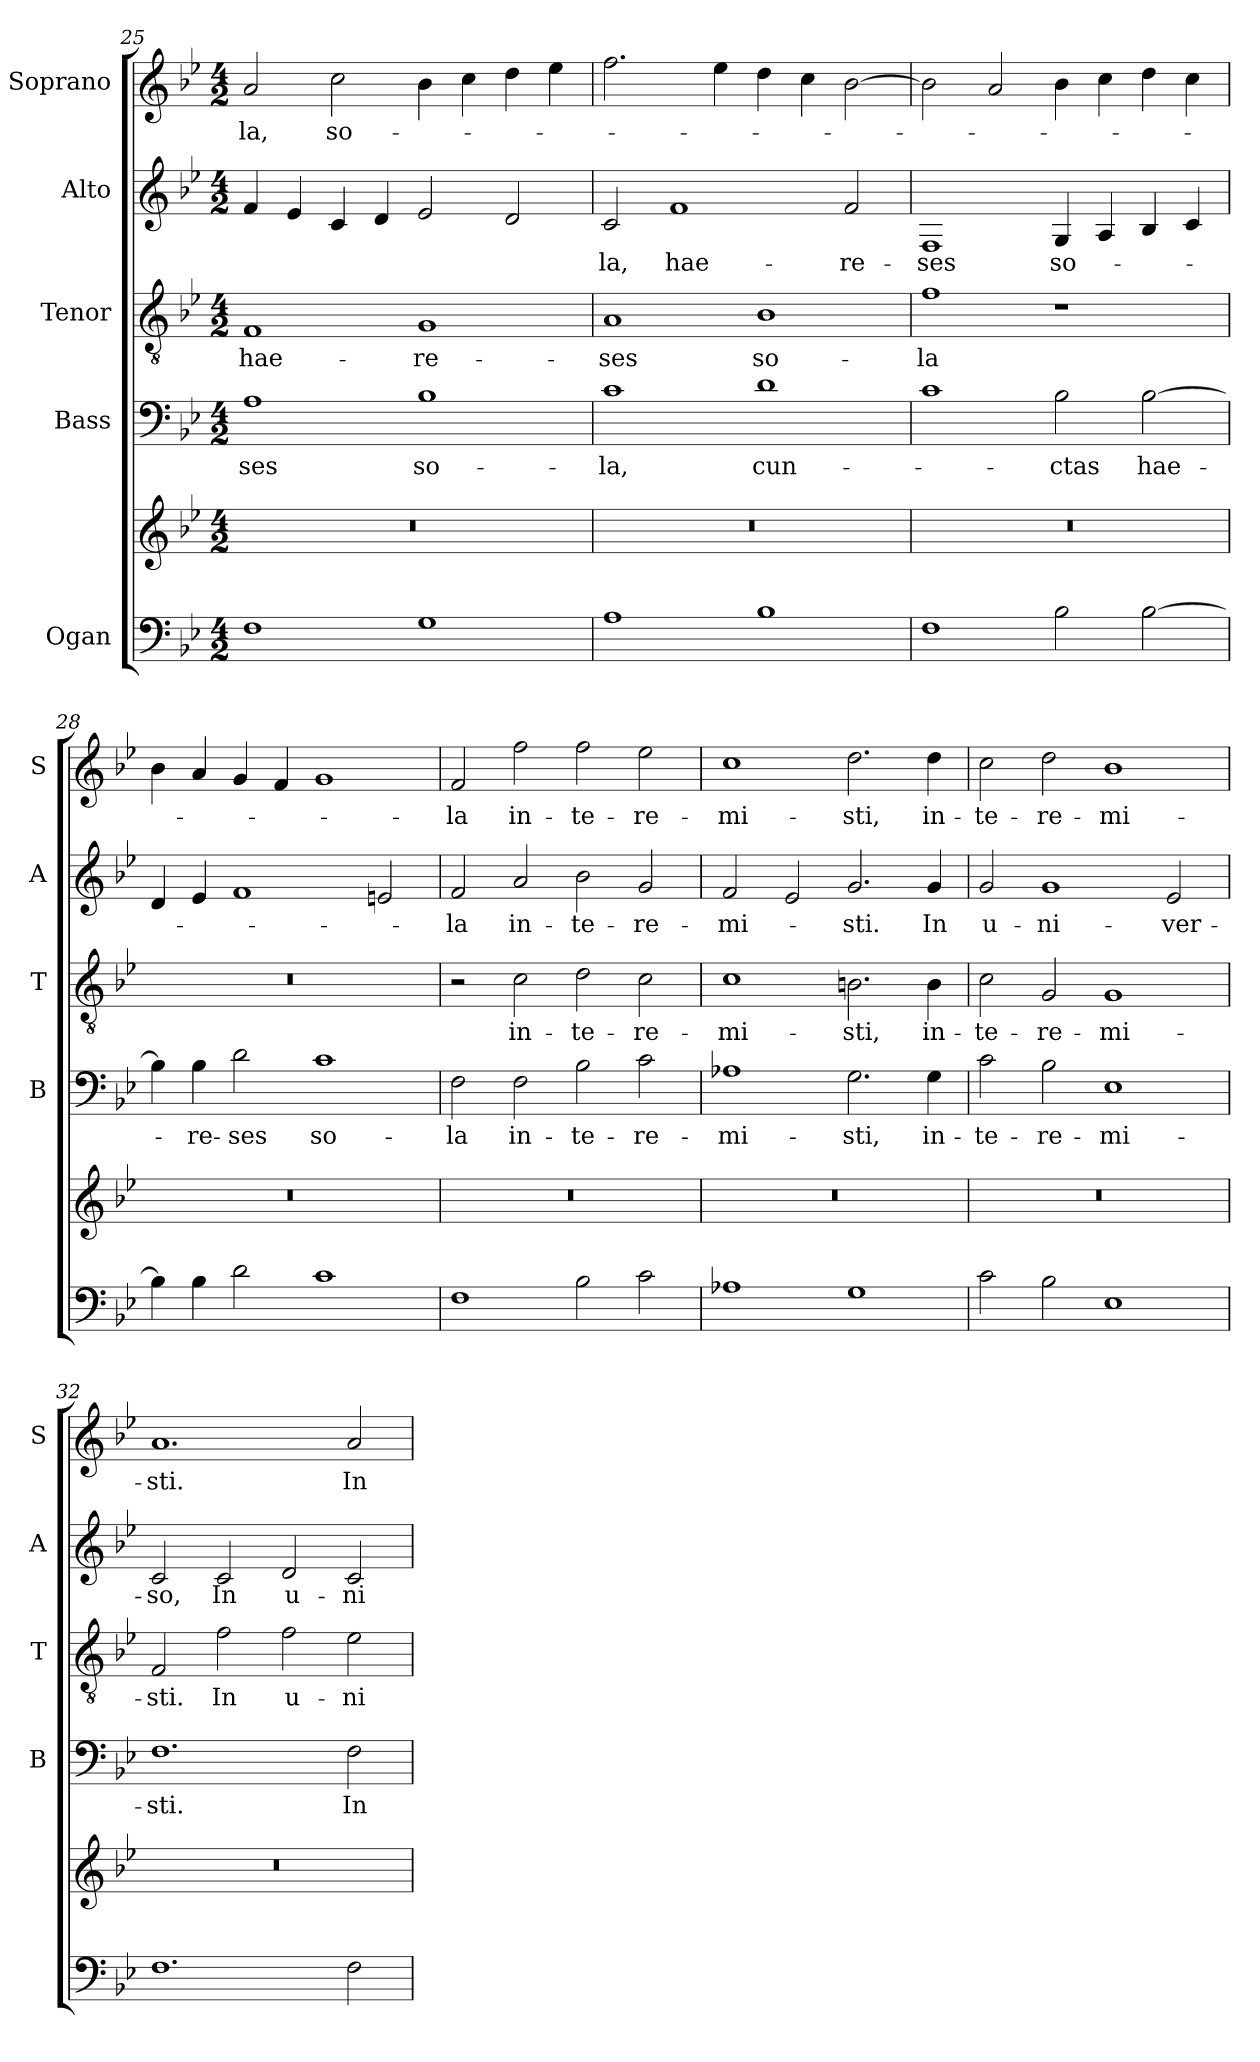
**kern	**kern	**kern	**text	**kern	**text	**kern	**text	**kern	**text
*part5	*part5	*part4	*part4	*part3	*part3	*part2	*part2	*part1	*part1
*staff6	*staff5	*staff4	*staff4	*staff3	*staff3	*staff2	*staff2	*staff1	*staff1
*I"Ogan	*	*I"Bass	*	*I"Tenor	*	*I"Alto	*	*I"Soprano	*
*	*	*I'B	*	*I'T	*	*I'A	*	*I'S	*
*clefF4	*clefG2	*clefF4	*	*clefGv2	*	*clefG2	*	*clefG2	*
*k[b-e-]	*k[b-e-]	*k[b-e-]	*	*k[b-e-]	*	*k[b-e-]	*	*k[b-e-]	*
*B-:	*B-:	*B-:	*	*B-:	*	*B-:	*	*B-:	*
*M4/2	*M4/2	*M4/2	*	*M4/2	*	*M4/2	*	*M4/2	*
=25	=25	=25	=25	=25	=25	=25	=25	=25	=25
!	!	!	!LO:LY:b	!	!LO:LY:b	!	!	!	!LO:LY:b
1F	0r	1A	-ses	1F	hae-	4f/	.	2a/	-la,
.	.	.	.	.	.	4e-/	.	.	.
!	!	!	!	!	!	!	!	!	!LO:LY:b
.	.	.	.	.	.	4c/	.	2cc\	so-
.	.	.	.	.	.	4d/	.	.	.
!	!	!	!LO:LY:b	!	!LO:LY:b	!	!	!	!
1G	.	1B-	so-	1G	-re-	2e-/	.	4b-\	.
.	.	.	.	.	.	.	.	4cc\	.
.	.	.	.	.	.	2d/	.	4dd\	.
.	.	.	.	.	.	.	.	4ee-\	.
=26	=26	=26	=26	=26	=26	=26	=26	=26	=26
!	!	!	!LO:LY:b	!	!LO:LY:b	!	!LO:LY:b	!	!
1A	0r	1c	-la,	1A	-ses	2c/	-la,	2.ff\	.
!	!	!	!	!	!	!	!LO:LY:b	!	!
.	.	.	.	.	.	1f	hae-	.	.
.	.	.	.	.	.	.	.	4ee-\	.
!	!	!	!LO:LY:b	!	!LO:LY:b	!	!	!	!
1B-	.	1d	cun-	1B-	so-	.	.	4dd\	.
.	.	.	.	.	.	.	.	4cc\	.
!	!	!	!	!	!	!	!LO:LY:b	!	!
.	.	.	.	.	.	2f/	-re-	[2b-\	.
!!LO:PB:g=z
=27	=27	=27	=27	=27	=27	=27	=27	=27	=27
!	!	!	!	!	!LO:LY:b	!	!LO:LY:b	!	!
1F	0r	1c	.	1f	-la	1F	-ses	2b-\]	.
.	.	.	.	.	.	.	.	2a/	.
!	!	!	!LO:LY:b	!	!	!	!LO:LY:b	!	!
2B-\	.	2B-\	-ctas	1r	.	4G/	so-	4b-\	.
.	.	.	.	.	.	4A/	.	4cc\	.
!	!	!	!LO:LY:b	!	!	!	!	!	!
[2B-\	.	[2B-\	hae-	.	.	4B-/	.	4dd\	.
.	.	.	.	.	.	4c/	.	4cc\	.
=28	=28	=28	=28	=28	=28	=28	=28	=28	=28
4B-\]	0r	4B-\]	.	0r	.	4d/	.	4b-\	.
!	!	!	!LO:LY:b	!	!	!	!	!	!
4B-\	.	4B-\	-re-	.	.	4e-/	.	4a/	.
!	!	!	!LO:LY:b	!	!	!	!	!	!
2d\	.	2d\	-ses	.	.	1f	.	4g/	.
.	.	.	.	.	.	.	.	4f/	.
!	!	!	!LO:LY:b	!	!	!	!	!	!
1c	.	1c	so-	.	.	.	.	1g	.
.	.	.	.	.	.	2en/	.	.	.
=29	=29	=29	=29	=29	=29	=29	=29	=29	=29
!	!	!	!LO:LY:b	!	!	!	!LO:LY:b	!	!LO:LY:b
1F	0r	2F\	-la	2r	.	2f/	-la	2f/	-la
!	!	!	!LO:LY:b	!	!LO:LY:b	!	!LO:LY:b	!	!LO:LY:b
.	.	2F\	in-	2c\	in-	2a/	in-	2ff\	in-
!	!	!	!LO:LY:b	!	!LO:LY:b	!	!LO:LY:b	!	!LO:LY:b
2B-\	.	2B-\	-te-	2d\	-te-	2b-\	-te-	2ff\	-te-
!	!	!	!LO:LY:b	!	!LO:LY:b	!	!LO:LY:b	!	!LO:LY:b
2c\	.	2c\	-re-	2c\	-re-	2g/	-re-	2ee-\	-re-
=30	=30	=30	=30	=30	=30	=30	=30	=30	=30
!	!	!	!LO:LY:b	!	!LO:LY:b	!	!LO:LY:b	!	!LO:LY:b
1A-X	0r	1A-X	-mi-	1c	-mi-	2f/	-mi-	1cc	-mi-
.	.	.	.	.	.	2e-/	.	.	.
!	!	!	!LO:LY:b	!	!LO:LY:b	!	!LO:LY:b	!	!LO:LY:b
1G	.	2.G\	-sti,	2.Bn\	-sti,	2.g/	-sti.	2.dd\	-sti,
!	!	!	!LO:LY:b	!	!LO:LY:b	!	!LO:LY:b	!	!LO:LY:b
.	.	4G\	in-	4B\	in-	4g/	In	4dd\	in-
=31	=31	=31	=31	=31	=31	=31	=31	=31	=31
!	!	!	!LO:LY:b	!	!LO:LY:b	!	!LO:LY:b	!	!LO:LY:b
2c\	0r	2c\	-te-	2c\	-te-	2g/	u-	2cc\	-te-
!	!	!	!LO:LY:b	!	!LO:LY:b	!	!LO:LY:b	!	!LO:LY:b
2B-\	.	2B-\	-re-	2G/	-re-	1g	-ni-	2dd\	-re-
!	!	!	!LO:LY:b	!	!LO:LY:b	!	!	!	!LO:LY:b
1E-	.	1E-	-mi-	1G	-mi-	.	.	1b-	-mi-
!	!	!	!	!	!	!	!LO:LY:b	!	!
.	.	.	.	.	.	2e-/	-ver-	.	.
!!LO:LB:g=z
=32	=32	=32	=32	=32	=32	=32	=32	=32	=32
!	!	!	!LO:LY:b	!	!LO:LY:b	!	!LO:LY:b	!	!LO:LY:b
1.F	0r	1.F	-sti.	2F/	-sti.	2c/	-so,	1.a	-sti.
!	!	!	!	!	!LO:LY:b	!	!LO:LY:b	!	!
.	.	.	.	2f\	In	2c/	In	.	.
!	!	!	!	!	!LO:LY:b	!	!LO:LY:b	!	!
.	.	.	.	2f\	u-	2d/	u-	.	.
!	!	!	!LO:LY:b	!	!LO:LY:b	!	!LO:LY:b	!	!LO:LY:b
2F\	.	2F\	In	2e-\	-ni-	2c/	-ni-	2a/	In
=	=	=	=	=	=	=	=	=	=
*-	*-	*-	*-	*-	*-	*-	*-	*-	*-
